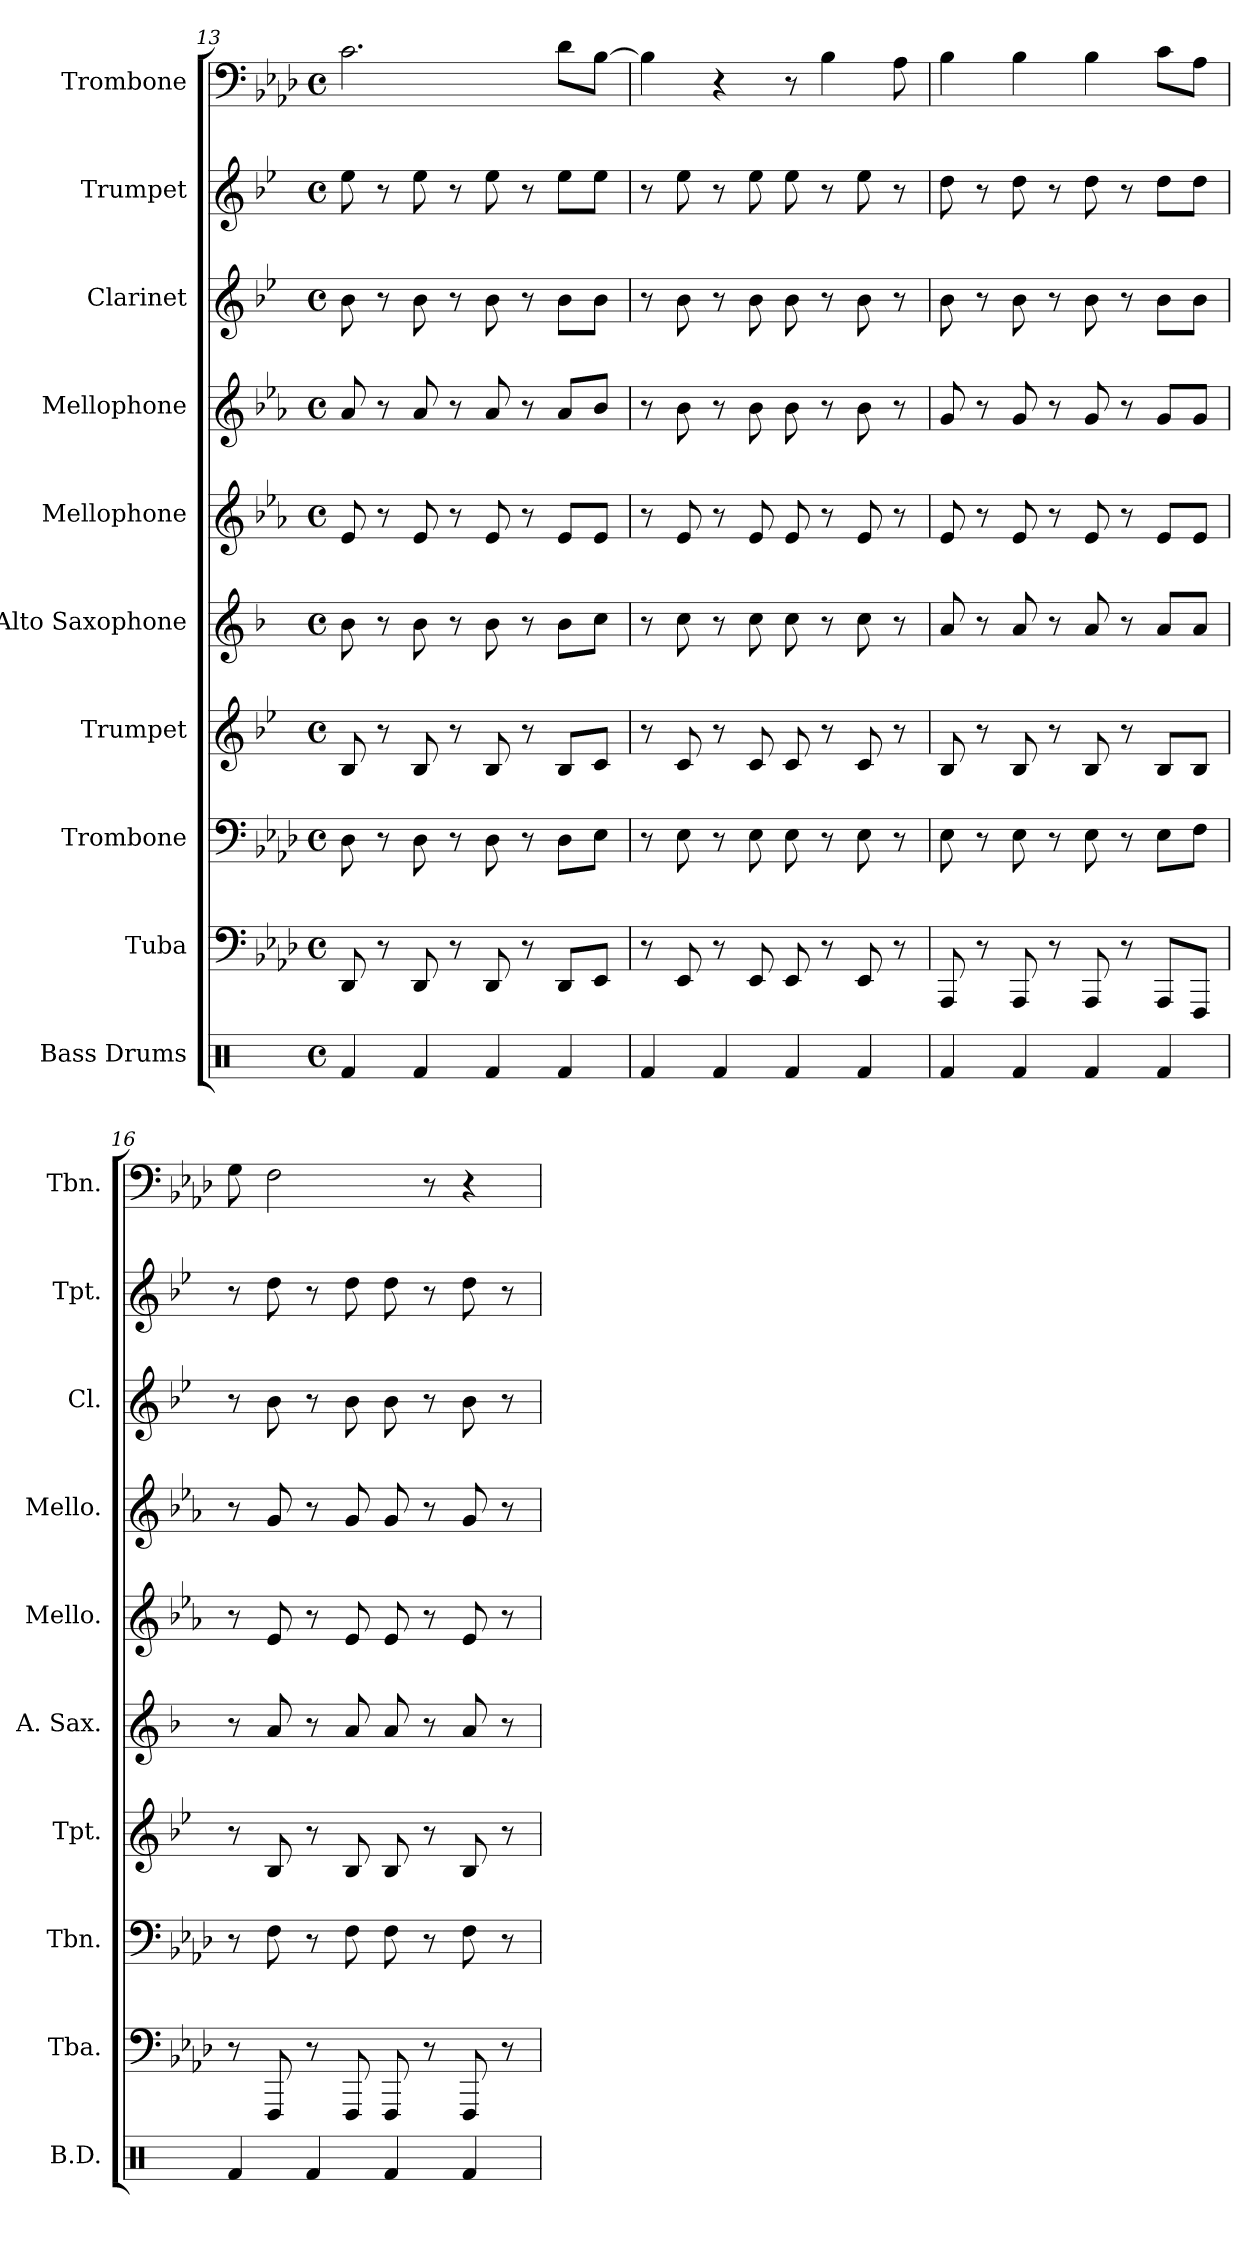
**kern	**kern	**kern	**kern	**kern	**kern	**kern	**kern	**kern	**kern
*part10	*part9	*part8	*part7	*part6	*part5	*part4	*part3	*part2	*part1
*staff10	*staff9	*staff8	*staff7	*staff6	*staff5	*staff4	*staff3	*staff2	*staff1
*I"Bass Drums	*I"Tuba	*I"Trombone	*I"Trumpet	*I"Alto Saxophone	*I"Mellophone	*I"Mellophone	*I"Clarinet	*I"Trumpet	*I"Trombone
*I'B.D.	*I'Tba.	*I'Tbn.	*I'Tpt.	*I'A. Sax.	*I'Mello.	*I'Mello.	*I'Cl.	*I'Tpt.	*I'Tbn.
*clefX	*clefF4	*clefF4	*clefG2	*clefG2	*clefG2	*clefG2	*clefG2	*clefG2	*clefF4
*	*	*	*ITrd1c2	*ITrd5c9	*ITrd4c7	*ITrd4c7	*ITrd1c2	*ITrd1c2	*
*k[]	*k[b-e-a-d-]	*k[b-e-a-d-]	*k[b-e-a-d-]	*k[b-e-a-d-]	*k[b-e-a-d-]	*k[b-e-a-d-]	*k[b-e-a-d-]	*k[b-e-a-d-]	*k[b-e-a-d-]
*M4/4	*M4/4	*M4/4	*M4/4	*M4/4	*M4/4	*M4/4	*M4/4	*M4/4	*M4/4
*met(c)	*met(c)	*met(c)	*met(c)	*met(c)	*met(c)	*met(c)	*met(c)	*met(c)	*met(c)
=13	=13	=13	=13	=13	=13	=13	=13	=13	=13
4Rf/	8DD-/	8D-\	8A-/	8d-\	8A-/	8d-/	8a-\	8dd-\	2.c\
.	8r	8r	8r	8r	8r	8r	8r	8r	.
4Rf/	8DD-/	8D-\	8A-/	8d-\	8A-/	8d-/	8a-\	8dd-\	.
.	8r	8r	8r	8r	8r	8r	8r	8r	.
4Rf/	8DD-/	8D-\	8A-/	8d-\	8A-/	8d-/	8a-\	8dd-\	.
.	8r	8r	8r	8r	8r	8r	8r	8r	.
4Rf/	8DD-/L	8D-\L	8A-/L	8d-\L	8A-/L	8d-/L	8a-\L	8dd-\L	8d-\L
.	8EE-/J	8E-\J	8B-/J	8e-\J	8A-/J	8e-/J	8a-\J	8dd-\J	[8B-\J
=14	=14	=14	=14	=14	=14	=14	=14	=14	=14
4Rf/	8r	8r	8r	8r	8r	8r	8r	8r	4B-\]
.	8EE-/	8E-\	8B-/	8e-\	8A-/	8e-\	8a-\	8dd-\	.
4Rf/	8r	8r	8r	8r	8r	8r	8r	8r	4r
.	8EE-/	8E-\	8B-/	8e-\	8A-/	8e-\	8a-\	8dd-\	.
4Rf/	8EE-/	8E-\	8B-/	8e-\	8A-/	8e-\	8a-\	8dd-\	8r
.	8r	8r	8r	8r	8r	8r	8r	8r	4B-\
4Rf/	8EE-/	8E-\	8B-/	8e-\	8A-/	8e-\	8a-\	8dd-\	.
.	8r	8r	8r	8r	8r	8r	8r	8r	8A-\
=15	=15	=15	=15	=15	=15	=15	=15	=15	=15
4Rf/	8AAA-/	8E-\	8A-/	8c/	8A-/	8c/	8a-\	8cc\	4B-\
.	8r	8r	8r	8r	8r	8r	8r	8r	.
4Rf/	8AAA-/	8E-\	8A-/	8c/	8A-/	8c/	8a-\	8cc\	4B-\
.	8r	8r	8r	8r	8r	8r	8r	8r	.
4Rf/	8AAA-/	8E-\	8A-/	8c/	8A-/	8c/	8a-\	8cc\	4B-\
.	8r	8r	8r	8r	8r	8r	8r	8r	.
4Rf/	8AAA-/L	8E-\L	8A-/L	8c/L	8A-/L	8c/L	8a-\L	8cc\L	8c\L
.	8FFF/J	8F\J	8A-/J	8c/J	8A-/J	8c/J	8a-\J	8cc\J	8A-\J
!!LO:PB:g=z
=16	=16	=16	=16	=16	=16	=16	=16	=16	=16
4Rf/	8r	8r	8r	8r	8r	8r	8r	8r	8G\
.	8FFF/	8F\	8A-/	8c/	8A-/	8c/	8a-\	8cc\	2F\
4Rf/	8r	8r	8r	8r	8r	8r	8r	8r	.
.	8FFF/	8F\	8A-/	8c/	8A-/	8c/	8a-\	8cc\	.
4Rf/	8FFF/	8F\	8A-/	8c/	8A-/	8c/	8a-\	8cc\	.
.	8r	8r	8r	8r	8r	8r	8r	8r	8r
4Rf/	8FFF/	8F\	8A-/	8c/	8A-/	8c/	8a-\	8cc\	4r
.	8r	8r	8r	8r	8r	8r	8r	8r	.
=	=	=	=	=	=	=	=	=	=
*-	*-	*-	*-	*-	*-	*-	*-	*-	*-
